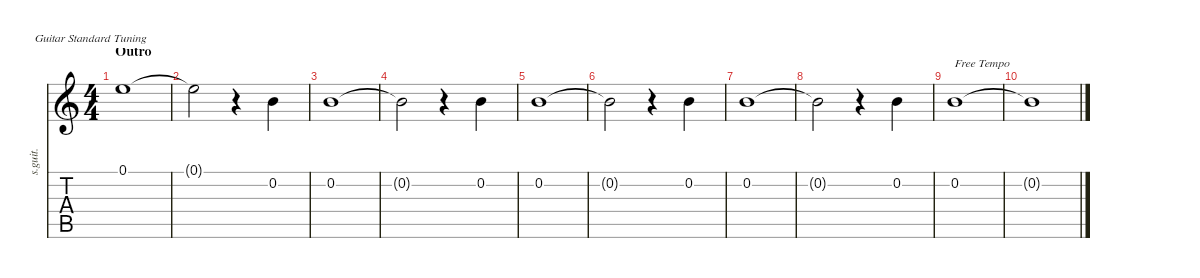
\defaultSystemsLayout 4
\hideDynamics
\bracketExtendMode nobrackets
\track ("Kurt Cobain - Vocals" "s.guit.") {instrument tenorsax}
\staff {score tabs}
\tuning (E4 B3 G3 D3 A2 E2)
\displaytranspose 12
\ts (4 4)
\beaming (8 2 2 2 2)
\section ("" "Outro")
\tempo (133 hide)
\clef g2
\ks c
0.1.1{lyrics (0 "") lyrics (1 "") lyrics (2 "") lyrics (3 "") lyrics (4 "") dy f} |
0.1{t}.2{lyrics (0 "") lyrics (1 "") lyrics (2 "") lyrics (3 "") lyrics (4 "")} r.4 0.2.4{lyrics (0 "") lyrics (1 "") lyrics (2 "") lyrics (3 "") lyrics (4 "")} |
0.2.1{lyrics (0 "") lyrics (1 "") lyrics (2 "") lyrics (3 "") lyrics (4 "")} |
0.2{t}.2{lyrics (0 "") lyrics (1 "") lyrics (2 "") lyrics (3 "") lyrics (4 "")} r.4 0.2.4{lyrics (0 "") lyrics (1 "") lyrics (2 "") lyrics (3 "") lyrics (4 "")} |
0.2.1{lyrics (0 "") lyrics (1 "") lyrics (2 "") lyrics (3 "") lyrics (4 "")} |
0.2{t}.2{lyrics (0 "") lyrics (1 "") lyrics (2 "") lyrics (3 "") lyrics (4 "")} r.4 0.2.4{lyrics (0 "") lyrics (1 "") lyrics (2 "") lyrics (3 "") lyrics (4 "")} |
0.2.1{lyrics (0 "") lyrics (1 "") lyrics (2 "") lyrics (3 "") lyrics (4 "")} |
0.2{t}.2{lyrics (0 "") lyrics (1 "") lyrics (2 "") lyrics (3 "") lyrics (4 "")} r.4 0.2.4{lyrics (0 "") lyrics (1 "") lyrics (2 "") lyrics (3 "") lyrics (4 "")} |
0.2.1{txt "Free Tempo" lyrics (0 "") lyrics (1 "") lyrics (2 "") lyrics (3 "") lyrics (4 "")} |
\tempo (115 hide)
0.2{t}.1{lyrics (0 "") lyrics (1 "") lyrics (2 "") lyrics (3 "") lyrics (4 "")}
